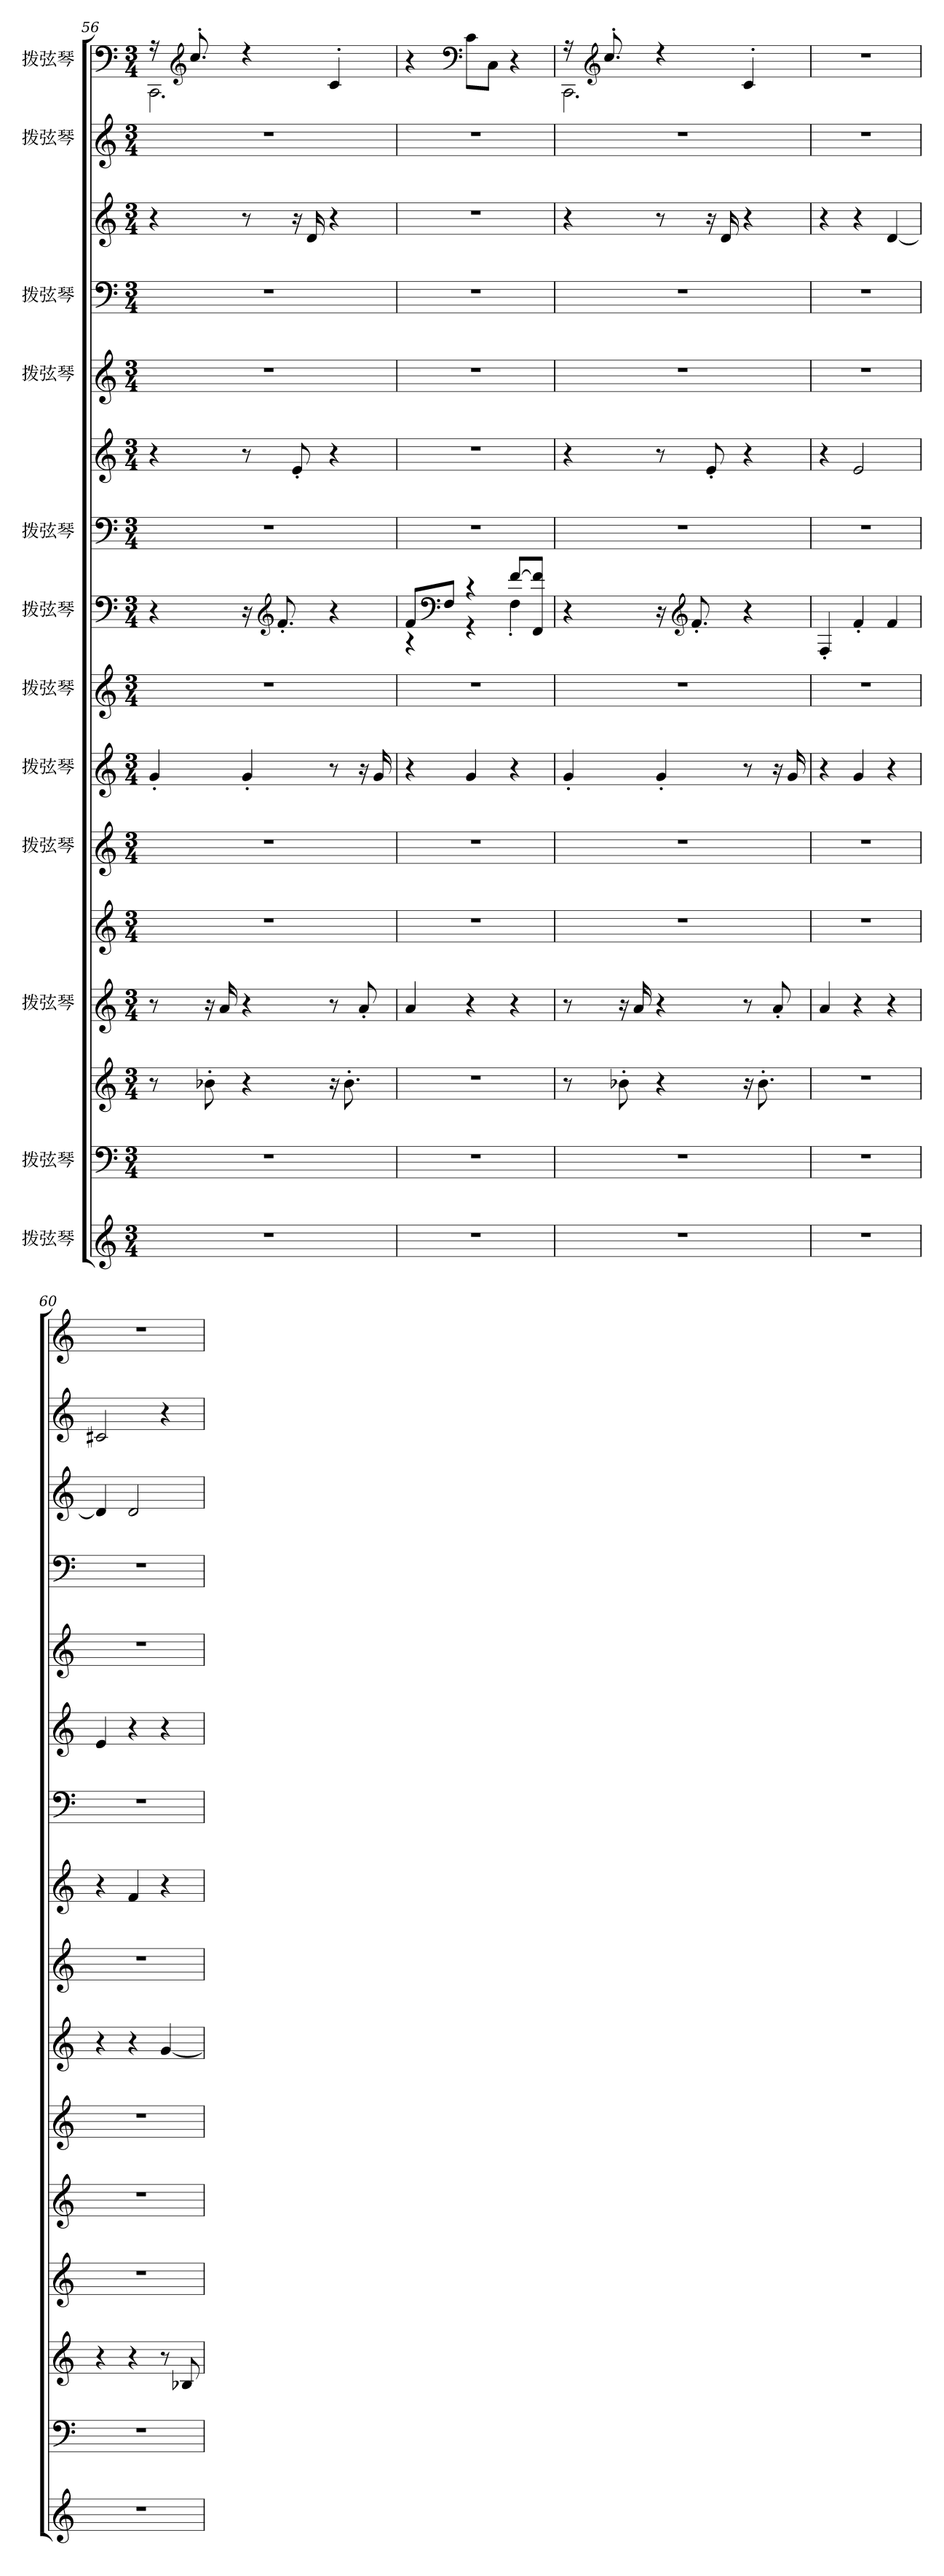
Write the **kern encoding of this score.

**kern	**kern	**kern	**kern	**kern	**kern	**kern	**kern	**kern	**kern	**kern	**kern	**kern	**kern	**kern	**kern
*part12	*part11	*part11	*part10	*part10	*part9	*part8	*part7	*part6	*part5	*part5	*part4	*part3	*part3	*part2	*part1
*staff16	*staff15	*staff14	*staff13	*staff12	*staff11	*staff10	*staff9	*staff8	*staff7	*staff6	*staff5	*staff4	*staff3	*staff2	*staff1
*I"拨弦琴	*I"拨弦琴	*	*I"拨弦琴	*	*I"拨弦琴	*I"拨弦琴	*I"拨弦琴	*I"拨弦琴	*I"拨弦琴	*	*I"拨弦琴	*I"拨弦琴	*	*I"拨弦琴	*I"拨弦琴
*clefG2	*clefF4	*clefG2	*clefG2	*clefG2	*clefG2	*clefG2	*clefG2	*clefF4	*clefF4	*clefG2	*clefG2	*clefF4	*clefG2	*clefG2	*clefF4
*k[]	*k[]	*k[]	*k[]	*k[]	*k[]	*k[]	*k[]	*k[]	*k[]	*k[]	*k[]	*k[]	*k[]	*k[]	*k[]
*M3/4	*M3/4	*M3/4	*M3/4	*M3/4	*M3/4	*M3/4	*M3/4	*M3/4	*M3/4	*M3/4	*M3/4	*M3/4	*M3/4	*M3/4	*M3/4
=56	=56	=56	=56	=56	=56	=56	=56	=56	=56	=56	=56	=56	=56	=56	=56
*	*	*	*	*	*	*	*	*	*	*	*	*	*	*	*^
2.r	2.r	8r	8r	2.r	2.r	4g'/	2.r	4r	2.r	4r	2.r	2.r	4r	2.r	16r	2.CC\
*	*	*	*	*	*	*	*	*	*	*	*	*	*	*	*clefG2	*
.	.	.	.	.	.	.	.	.	.	.	.	.	.	.	8.cc'/	.
.	.	8b-X'\	16r	.	.	.	.	.	.	.	.	.	.	.	.	.
.	.	.	16a/	.	.	.	.	.	.	.	.	.	.	.	.	.
.	.	4r	4r	.	.	4g'/	.	16r	.	8r	.	.	8r	.	4r	.
*	*	*	*	*	*	*	*	*clefG2	*	*	*	*	*	*	*	*
.	.	.	.	.	.	.	.	8.f'/	.	.	.	.	.	.	.	.
.	.	.	.	.	.	.	.	.	.	8e'/	.	.	16r	.	.	.
.	.	.	.	.	.	.	.	.	.	.	.	.	16d/	.	.	.
.	.	16r	8r	.	.	8r	.	4r	.	4r	.	.	4r	.	4c'/	.
.	.	8.b-'\	.	.	.	.	.	.	.	.	.	.	.	.	.	.
.	.	.	8a'/	.	.	16r	.	.	.	.	.	.	.	.	.	.
.	.	.	.	.	.	16g/	.	.	.	.	.	.	.	.	.	.
*	*	*	*	*	*	*	*	*	*	*	*	*	*	*	*v	*v
=57	=57	=57	=57	=57	=57	=57	=57	=57	=57	=57	=57	=57	=57	=57	=57
*	*	*	*	*	*	*	*	*^	*	*	*	*	*	*	*
2.r	2.r	2.r	4a/	2.r	2.r	4r	2.r	8f/L	4r	2.r	2.r	2.r	2.r	2.r	2.r	4r
*	*	*	*	*	*	*	*	*clefF4	*	*	*	*	*	*	*	*
.	.	.	.	.	.	.	.	8F/J	.	.	.	.	.	.	.	.
*	*	*	*	*	*	*	*	*	*	*	*	*	*	*	*	*clefF4
.	.	.	4r	.	.	4g/	.	4r	4r	.	.	.	.	.	.	8c\L
.	.	.	.	.	.	.	.	.	.	.	.	.	.	.	.	8C\J
.	.	.	4r	.	.	4r	.	[8f/L	4F'\	.	.	.	.	.	.	4r
.	.	.	.	.	.	.	.	8FF/ 8f/]J	.	.	.	.	.	.	.	.
*	*	*	*	*	*	*	*	*v	*v	*	*	*	*	*	*	*
!!LO:PB:g=z
=58	=58	=58	=58	=58	=58	=58	=58	=58	=58	=58	=58	=58	=58	=58	=58
*	*	*	*	*	*	*	*	*	*	*	*	*	*	*	*^
2.r	2.r	8r	8r	2.r	2.r	4g'/	2.r	4r	2.r	4r	2.r	2.r	4r	2.r	16r	2.CC\
*	*	*	*	*	*	*	*	*	*	*	*	*	*	*	*clefG2	*
.	.	.	.	.	.	.	.	.	.	.	.	.	.	.	8.cc'/	.
.	.	8b-X'\	16r	.	.	.	.	.	.	.	.	.	.	.	.	.
.	.	.	16a/	.	.	.	.	.	.	.	.	.	.	.	.	.
.	.	4r	4r	.	.	4g'/	.	16r	.	8r	.	.	8r	.	4r	.
*	*	*	*	*	*	*	*	*clefG2	*	*	*	*	*	*	*	*
.	.	.	.	.	.	.	.	8.f'/	.	.	.	.	.	.	.	.
.	.	.	.	.	.	.	.	.	.	8e'/	.	.	16r	.	.	.
.	.	.	.	.	.	.	.	.	.	.	.	.	16d/	.	.	.
.	.	16r	8r	.	.	8r	.	4r	.	4r	.	.	4r	.	4c'/	.
.	.	8.b-'\	.	.	.	.	.	.	.	.	.	.	.	.	.	.
.	.	.	8a'/	.	.	16r	.	.	.	.	.	.	.	.	.	.
.	.	.	.	.	.	16g/	.	.	.	.	.	.	.	.	.	.
*	*	*	*	*	*	*	*	*	*	*	*	*	*	*	*v	*v
=59	=59	=59	=59	=59	=59	=59	=59	=59	=59	=59	=59	=59	=59	=59	=59
2.r	2.r	2.r	4a/	2.r	2.r	4r	2.r	4F'/	2.r	4r	2.r	2.r	4r	2.r	2.r
.	.	.	4r	.	.	4g/	.	4f'/	.	2e/	.	.	4r	.	.
.	.	.	4r	.	.	4r	.	4f/	.	.	.	.	[4d/	.	.
=60	=60	=60	=60	=60	=60	=60	=60	=60	=60	=60	=60	=60	=60	=60	=60
2.r	2.r	4r	2.r	2.r	2.r	4r	2.r	4r	2.r	4e/	2.r	2.r	4d/]	2c#X/	2.r
.	.	4r	.	.	.	4r	.	4f/	.	4r	.	.	2d/	.	.
.	.	8r	.	.	.	[4g/	.	4r	.	4r	.	.	.	4r	.
.	.	8B-X/	.	.	.	.	.	.	.	.	.	.	.	.	.
=	=	=	=	=	=	=	=	=	=	=	=	=	=	=	=
*-	*-	*-	*-	*-	*-	*-	*-	*-	*-	*-	*-	*-	*-	*-	*-
